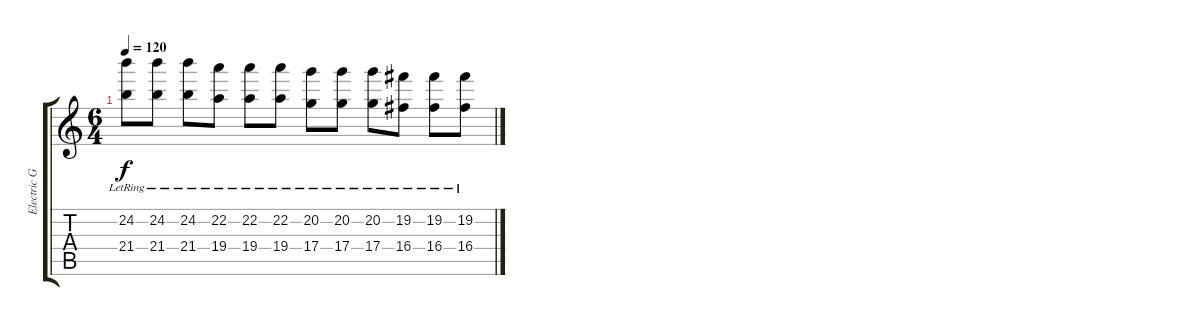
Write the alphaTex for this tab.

\track ("Electric Guitar" "Electric G") {instrument electricguitarclean}
\staff {score tabs}
\tuning (E4 B3 G3 D3 A2 E2) {hide}
\ts (6 4)
\tempo 120
\clef g2
\ks c
(24.2{lr} 21.4{lr}).8{dy f} (24.2{lr} 21.4{lr}).8 (24.2{lr} 21.4{lr}).8 (22.2{lr} 19.4{lr}).8 (22.2{lr} 19.4{lr}).8 (22.2{lr} 19.4{lr}).8 (20.2{lr} 17.4{lr}).8 (20.2{lr} 17.4{lr}).8 (20.2{lr} 17.4{lr}).8 (19.2{lr} 16.4{lr}).8 (19.2{lr} 16.4{lr}).8 (19.2{lr} 16.4{lr}).8
